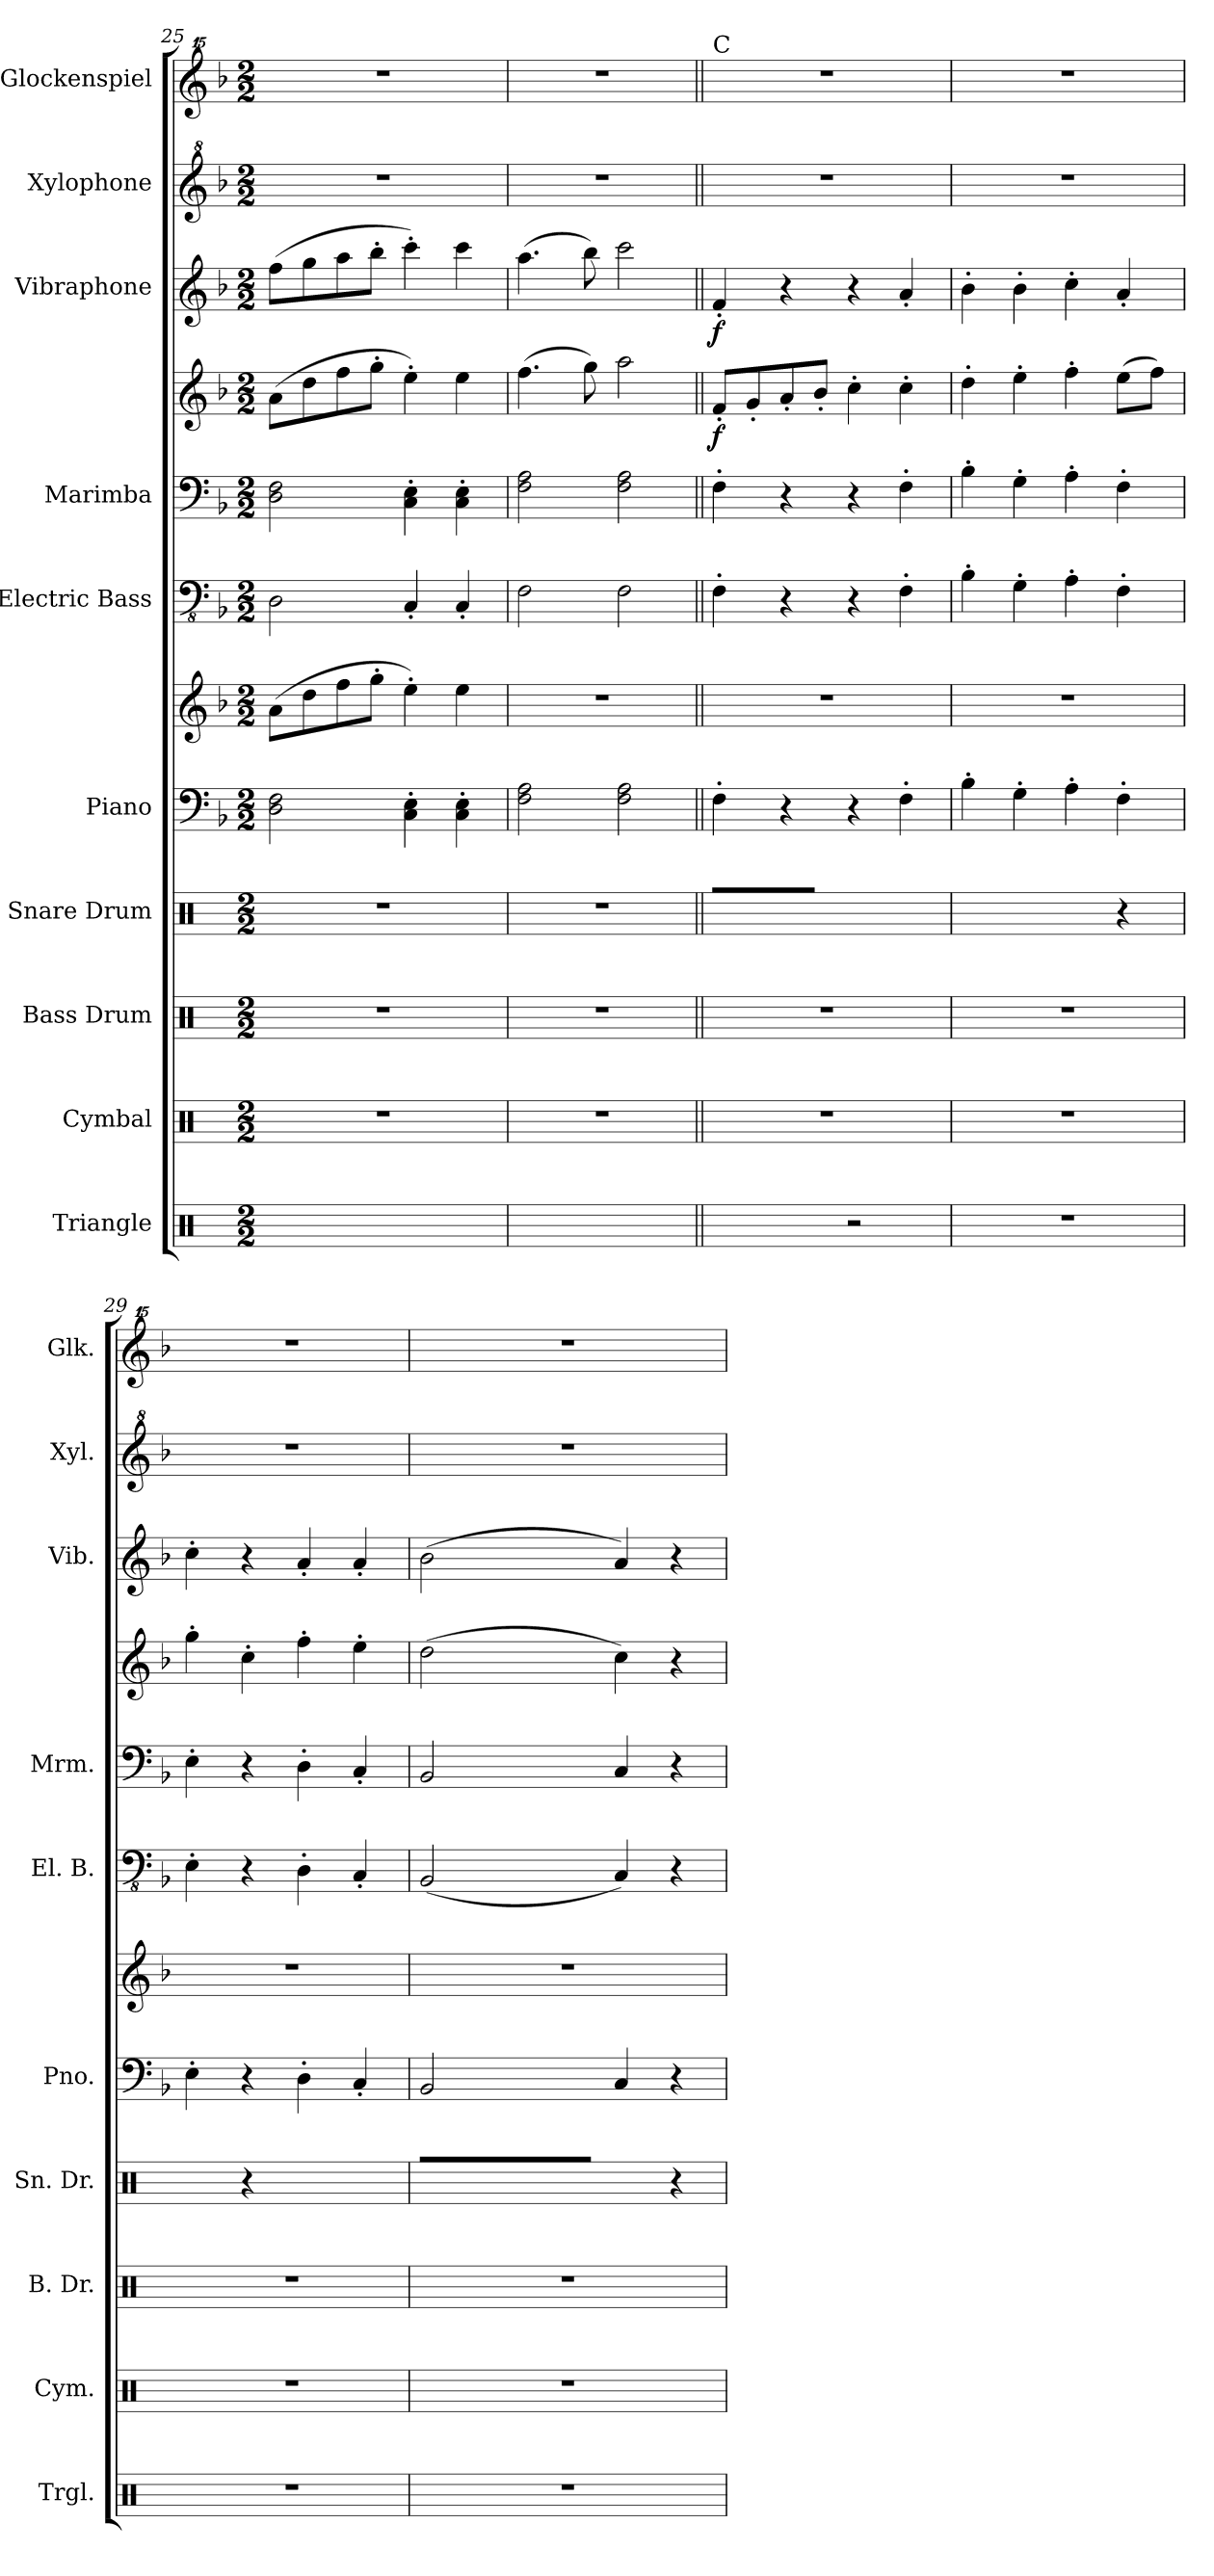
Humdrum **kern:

**kern	**kern	**kern	**kern	**kern	**kern	**kern	**kern	**kern	**dynam	**kern	**dynam	**kern	**kern
*part10	*part9	*part8	*part7	*part6	*part6	*part5	*part4	*part4	*part4	*part3	*part3	*part2	*part1
*staff12	*staff11	*staff10	*staff9	*staff8	*staff7	*staff6	*staff5	*staff4	*staff4/5	*staff3	*staff3	*staff2	*staff1
*I"Triangle	*I"Cymbal	*I"Bass Drum	*I"Snare Drum	*I"Piano	*	*I"Electric Bass	*I"Marimba	*	*	*I"Vibraphone	*	*I"Xylophone	*I"Glockenspiel
*I'Trgl.	*I'Cym.	*I'B. Dr.	*I'Sn. Dr.	*I'Pno.	*	*I'El. B.	*I'Mrm.	*	*	*I'Vib.	*	*I'Xyl.	*I'Glk.
*clefX	*clefX	*clefX	*clefX	*clefF4	*clefG2	*clefFv4	*clefF4	*clefG2	*	*clefG2	*	*clefG^2	*clefG^^2
*k[]	*k[]	*k[]	*k[]	*k[b-]	*k[b-]	*k[b-]	*k[b-]	*k[b-]	*	*k[b-]	*	*k[b-]	*k[b-]
*C:	*C:	*C:	*C:	*F:	*F:	*F:	*F:	*F:	*	*F:	*	*F:	*F:
*M2/2	*M2/2	*M2/2	*M2/2	*M2/2	*M2/2	*M2/2	*M2/2	*M2/2	*	*M2/2	*	*M2/2	*M2/2
=25	=25	=25	=25	=25	=25	=25	=25	=25	=25	=25	=25	=25	=25
2R\	1r	1r	1r	2D\ 2F\	(8a\L	2DD\	2D\ 2F\	(8a\L	.	(8ff\L	.	1r	1r
.	.	.	.	.	8dd\	.	.	8dd\	.	8gg\	.	.	.
.	.	.	.	.	8ff\	.	.	8ff\	.	8aa\	.	.	.
.	.	.	.	.	8gg'\J	.	.	8gg'\J	.	8bb-'\J	.	.	.
4R\	.	.	.	4C\' 4E\'	4ee'\)	4CC'/	4C\' 4E\'	4ee'\)	.	4ccc'\)	.	.	.
4R\	.	.	.	4C\' 4E\'	4ee\	4CC'/	4C\' 4E\'	4ee\	.	4ccc\	.	.	.
=26	=26	=26	=26	=26	=26	=26	=26	=26	=26	=26	=26	=26	=26
4.R\	1r	1r	1r	2F\ 2A\	1r	2FF\	2F\ 2A\	(4.ff\	.	(4.aa\	.	1r	1r
8R\	.	.	.	.	.	.	.	8gg\)	.	8bb-\)	.	.	.
2R\	.	.	.	2F\ 2A\	.	2FF\	2F\ 2A\	2aa\	.	2ccc\	.	.	.
!!LO:PB:g=z
=27||	=27||	=27||	=27||	=27||	=27||	=27||	=27||	=27||	=27||	=27||	=27||	=27||	=27||
!	!	!	!	!	!	!	!	!	!	!	!	!	!LO:TX:a:t=C
!	!	!	!	!	!	!	!	!	!LO:DY:b	!	!LO:DY:b	!	!
2R\	1r	1r	8R/L	4F'\	1r	4FF'\	4F'\	8f'/L	f	4f'/	f	1r	1r
.	.	.	8R/	.	.	.	.	8g'/	.	.	.	.	.
.	.	.	8R/	4r	.	4r	4r	8a'/	.	4r	.	.	.
.	.	.	8R/J	.	.	.	.	8b-'/J	.	.	.	.	.
2r	.	.	4R/	4r	.	4r	4r	4cc'\	.	4r	.	.	.
.	.	.	4R/	4F'\	.	4FF'\	4F'\	4cc'\	.	4a'/	.	.	.
=28	=28	=28	=28	=28	=28	=28	=28	=28	=28	=28	=28	=28	=28
1r	1r	1r	4R/	4B-'\	1r	4BB-'\	4B-'\	4dd'\	.	4b-'\	.	1r	1r
.	.	.	4R/	4G'\	.	4GG'\	4G'\	4ee'\	.	4b-'\	.	.	.
.	.	.	4R/	4A'\	.	4AA'\	4A'\	4ff'\	.	4cc'\	.	.	.
.	.	.	4r	4F'\	.	4FF'\	4F'\	(8ee\L	.	4a'/	.	.	.
.	.	.	.	.	.	.	.	8ff\J)	.	.	.	.	.
=29	=29	=29	=29	=29	=29	=29	=29	=29	=29	=29	=29	=29	=29
1r	1r	1r	4R/	4E'\	1r	4EE'\	4E'\	4gg'\	.	4cc'\	.	1r	1r
.	.	.	4r	4r	.	4r	4r	4cc'\	.	4r	.	.	.
.	.	.	4R/	4D'\	.	4DD'\	4D'\	4ff'\	.	4a'/	.	.	.
.	.	.	4R/	4C'/	.	4CC'/	4C'/	4ee'\	.	4a'/	.	.	.
=30	=30	=30	=30	=30	=30	=30	=30	=30	=30	=30	=30	=30	=30
1r	1r	1r	16R/LL	2BB-/	1r	(2BBB-/	2BB-/	(2dd\	.	(2b-\	.	1r	1r
.	.	.	16R/	.	.	.	.	.	.	.	.	.	.
.	.	.	16R/	.	.	.	.	.	.	.	.	.	.
.	.	.	16R/	.	.	.	.	.	.	.	.	.	.
.	.	.	16R/	.	.	.	.	.	.	.	.	.	.
.	.	.	16R/	.	.	.	.	.	.	.	.	.	.
.	.	.	16R/	.	.	.	.	.	.	.	.	.	.
.	.	.	16R/JJ	.	.	.	.	.	.	.	.	.	.
.	.	.	4R/	4C/	.	4CC/)	4C/	4cc\)	.	4a/)	.	.	.
.	.	.	4r	4r	.	4r	4r	4r	.	4r	.	.	.
=	=	=	=	=	=	=	=	=	=	=	=	=	=
*-	*-	*-	*-	*-	*-	*-	*-	*-	*-	*-	*-	*-	*-
